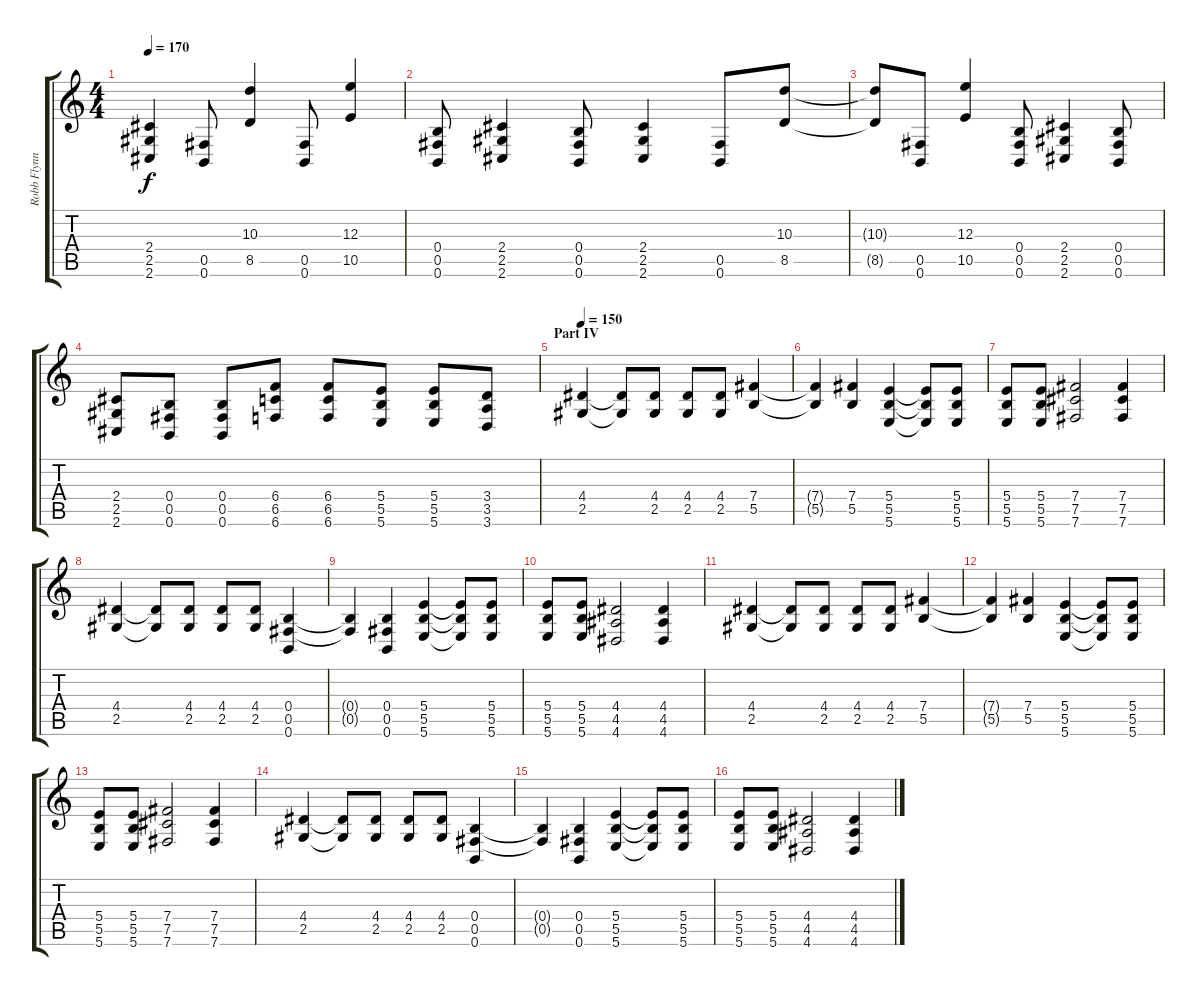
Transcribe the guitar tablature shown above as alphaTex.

\track ("Robb Flynn" "Robb Flynn") {instrument distortionguitar}
\staff {score tabs}
\tuning (Db4 Ab3 E3 B2 Gb2 B1) {hide}
\ts (4 4)
\tempo 170
\clef g2
\ks c
(2.4 2.5 2.6).4{dy f} (0.5 0.6).8 (10.3 8.5).4 (0.5 0.6).8 (12.3 10.5).4 |
(0.4 0.5 0.6).8 (2.4 2.5 2.6).4 (0.4 0.5 0.6).8 (2.4 2.5 2.6).4 (0.5 0.6).8 (10.3 8.5).8 |
(10.3{t} 8.5{t}).8 (0.5 0.6).8 (12.3 10.5).4 (0.4 0.5 0.6).8 (2.4 2.5 2.6).4 (0.4 0.5 0.6).8 |
(2.4 2.5 2.6).8 (0.4 0.5 0.6).8 (0.4 0.5 0.6).8 (6.4 6.5 6.6).8 (6.4 6.5 6.6).8 (5.4 5.5 5.6).8 (5.4 5.5 5.6).8 (3.4 3.5 3.6).8 |
\section ("" "Part IV")
\tempo 150
(4.4 2.5).4 (4.4{t} 2.5{t}).8 (4.4 2.5).8 (4.4 2.5).8 (4.4 2.5).8 (7.4 5.5).4 |
(7.4{t} 5.5{t}).4 (7.4 5.5).4 (5.4 5.5 5.6).4 (5.4{t} 5.5{t} 5.6{t}).8 (5.4 5.5 5.6).8 |
(5.4 5.5 5.6).8 (5.4 5.5 5.6).8 (7.4 7.5 7.6).2 (7.4 7.5 7.6).4 |
(4.4 2.5).4 (4.4{t} 2.5{t}).8 (4.4 2.5).8 (4.4 2.5).8 (4.4 2.5).8 (0.4 0.5 0.6).4 |
(0.4{t} 0.5{t}).4 (0.4 0.5 0.6).4 (5.4 5.5 5.6).4 (5.4{t} 5.5{t} 5.6{t}).8 (5.4 5.5 5.6).8 |
(5.4 5.5 5.6).8 (5.4 5.5 5.6).8 (4.4 4.5 4.6).2 (4.4 4.5 4.6).4 |
(4.4 2.5).4 (4.4{t} 2.5{t}).8 (4.4 2.5).8 (4.4 2.5).8 (4.4 2.5).8 (7.4 5.5).4 |
(7.4{t} 5.5{t}).4 (7.4 5.5).4 (5.4 5.5 5.6).4 (5.4{t} 5.5{t} 5.6{t}).8 (5.4 5.5 5.6).8 |
(5.4 5.5 5.6).8 (5.4 5.5 5.6).8 (7.4 7.5 7.6).2 (7.4 7.5 7.6).4 |
(4.4 2.5).4 (4.4{t} 2.5{t}).8 (4.4 2.5).8 (4.4 2.5).8 (4.4 2.5).8 (0.4 0.5 0.6).4 |
(0.4{t} 0.5{t}).4 (0.4 0.5 0.6).4 (5.4 5.5 5.6).4 (5.4{t} 5.5{t} 5.6{t}).8 (5.4 5.5 5.6).8 |
(5.4 5.5 5.6).8 (5.4 5.5 5.6).8 (4.4 4.5 4.6).2 (4.4 4.5 4.6).4
